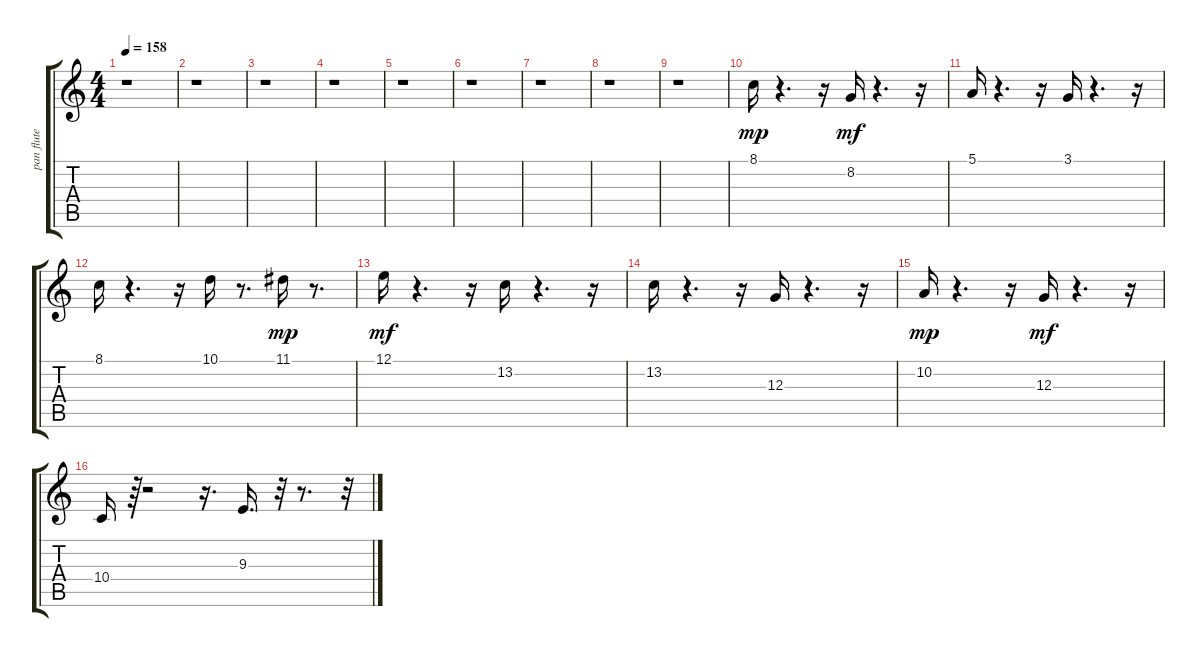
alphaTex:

\track ("pan flute" "pan flute") {instrument panflute}
\staff {score tabs}
\tuning (E4 B3 G3 D3 A2 E2) {hide}
\ts (4 4)
\tempo 158
\clef g2
\ks c
r.1{dy mf} |
r.1 |
r.1 |
r.1 |
r.1 |
r.1 |
r.1 |
r.1 |
r.1 |
8.1.16{dy mp} r.4{d} r.16 8.2.16{dy mf} r.4{d} r.16 |
5.1.16 r.4{d} r.16 3.1.16 r.4{d} r.16 |
8.1.16 r.4{d} r.16 10.1.16 r.8{d} 11.1.16{dy mp} r.8{d} |
12.1.16{dy mf} r.4{d} r.16 13.2.16 r.4{d} r.16 |
13.2.16 r.4{d} r.16 12.3.16 r.4{d} r.16 |
10.2.16{dy mp} r.4{d} r.16 12.3.16{dy mf} r.4{d} r.16 |
10.4.16 r.64{tu (3 2)} r.2 r.16{d} 9.3.16{d} r.32{tu (3 2)} r.8{d} r.32
